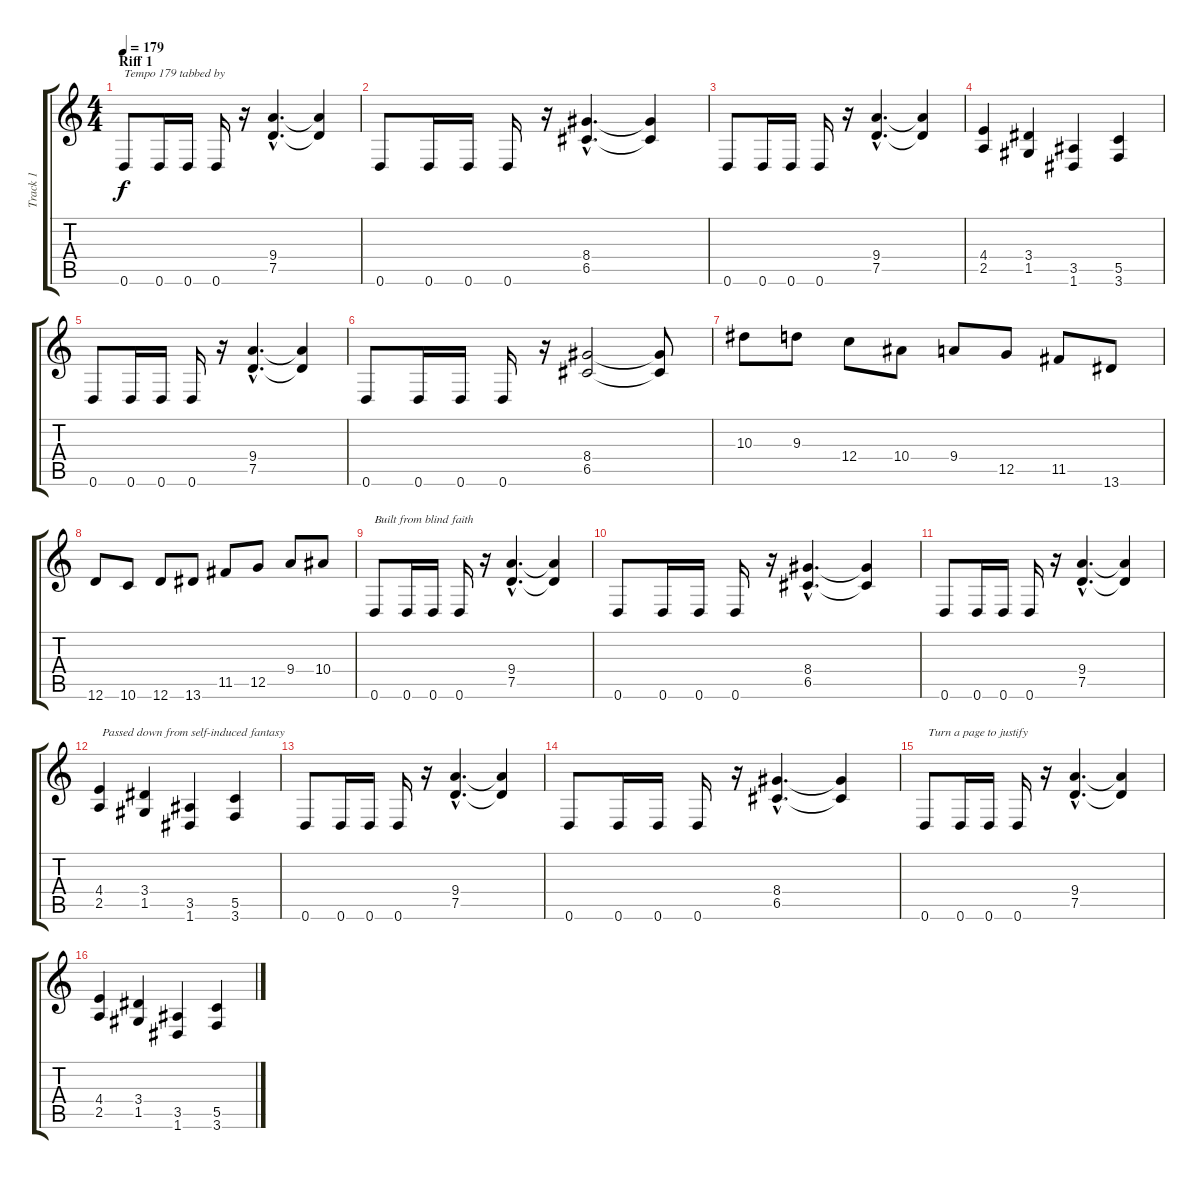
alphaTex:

\track ("Track 1" "Track 1") {instrument distortionguitar}
\staff {score tabs}
\tuning (D4 A3 F3 C3 G2 D2) {hide}
\ts (4 4)
\section ("" "Riff 1")
\tempo 179
\clef g2
\ks c
0.6.8{txt "Tempo 179 tabbed by" dy f instrument distortionguitar} 0.6.16 0.6.16 0.6.16 r.16 (9.4{hac} 7.5{hac}).4{d} (9.4{t} 7.5{t}).4 |
0.6.8 0.6.16 0.6.16 0.6.16 r.16 (8.4{hac} 6.5{hac}).4{d} (8.4{t} 6.5{t}).4 |
0.6.8 0.6.16 0.6.16 0.6.16 r.16 (9.4{hac} 7.5{hac}).4{d} (9.4{t} 7.5{t}).4 |
(4.4 2.5).4 (3.4 1.5).4 (3.5 1.6).4 (5.5 3.6).4 |
0.6.8 0.6.16 0.6.16 0.6.16 r.16 (9.4{hac} 7.5{hac}).4{d} (9.4{t} 7.5{t}).4 |
0.6.8 0.6.16 0.6.16 0.6.16 r.16 (8.4 6.5).2 (8.4{t} 6.5{t}).8 |
10.3.8 9.3.8 12.4.8 10.4.8 9.4.8 12.5.8 11.5.8 13.6.8 |
12.6.8 10.6.8 12.6.8 13.6.8 11.5.8 12.5.8 9.4.8 10.4.8 |
0.6.8{txt "Built from blind faith"} 0.6.16 0.6.16 0.6.16 r.16 (9.4{hac} 7.5{hac}).4{d} (9.4{t} 7.5{t}).4 |
0.6.8 0.6.16 0.6.16 0.6.16 r.16 (8.4{hac} 6.5{hac}).4{d} (8.4{t} 6.5{t}).4 |
0.6.8 0.6.16 0.6.16 0.6.16 r.16 (9.4{hac} 7.5{hac}).4{d} (9.4{t} 7.5{t}).4 |
(4.4 2.5).4{txt " Passed down from self-induced fantasy"} (3.4 1.5).4 (3.5 1.6).4 (5.5 3.6).4 |
0.6.8 0.6.16 0.6.16 0.6.16 r.16 (9.4{hac} 7.5{hac}).4{d} (9.4{t} 7.5{t}).4 |
0.6.8 0.6.16 0.6.16 0.6.16 r.16 (8.4{hac} 6.5{hac}).4{d} (8.4{t} 6.5{t}).4 |
0.6.8{txt " Turn a page to justify"} 0.6.16 0.6.16 0.6.16 r.16 (9.4{hac} 7.5{hac}).4{d} (9.4{t} 7.5{t}).4 |
(4.4 2.5).4 (3.4 1.5).4 (3.5 1.6).4 (5.5 3.6).4
